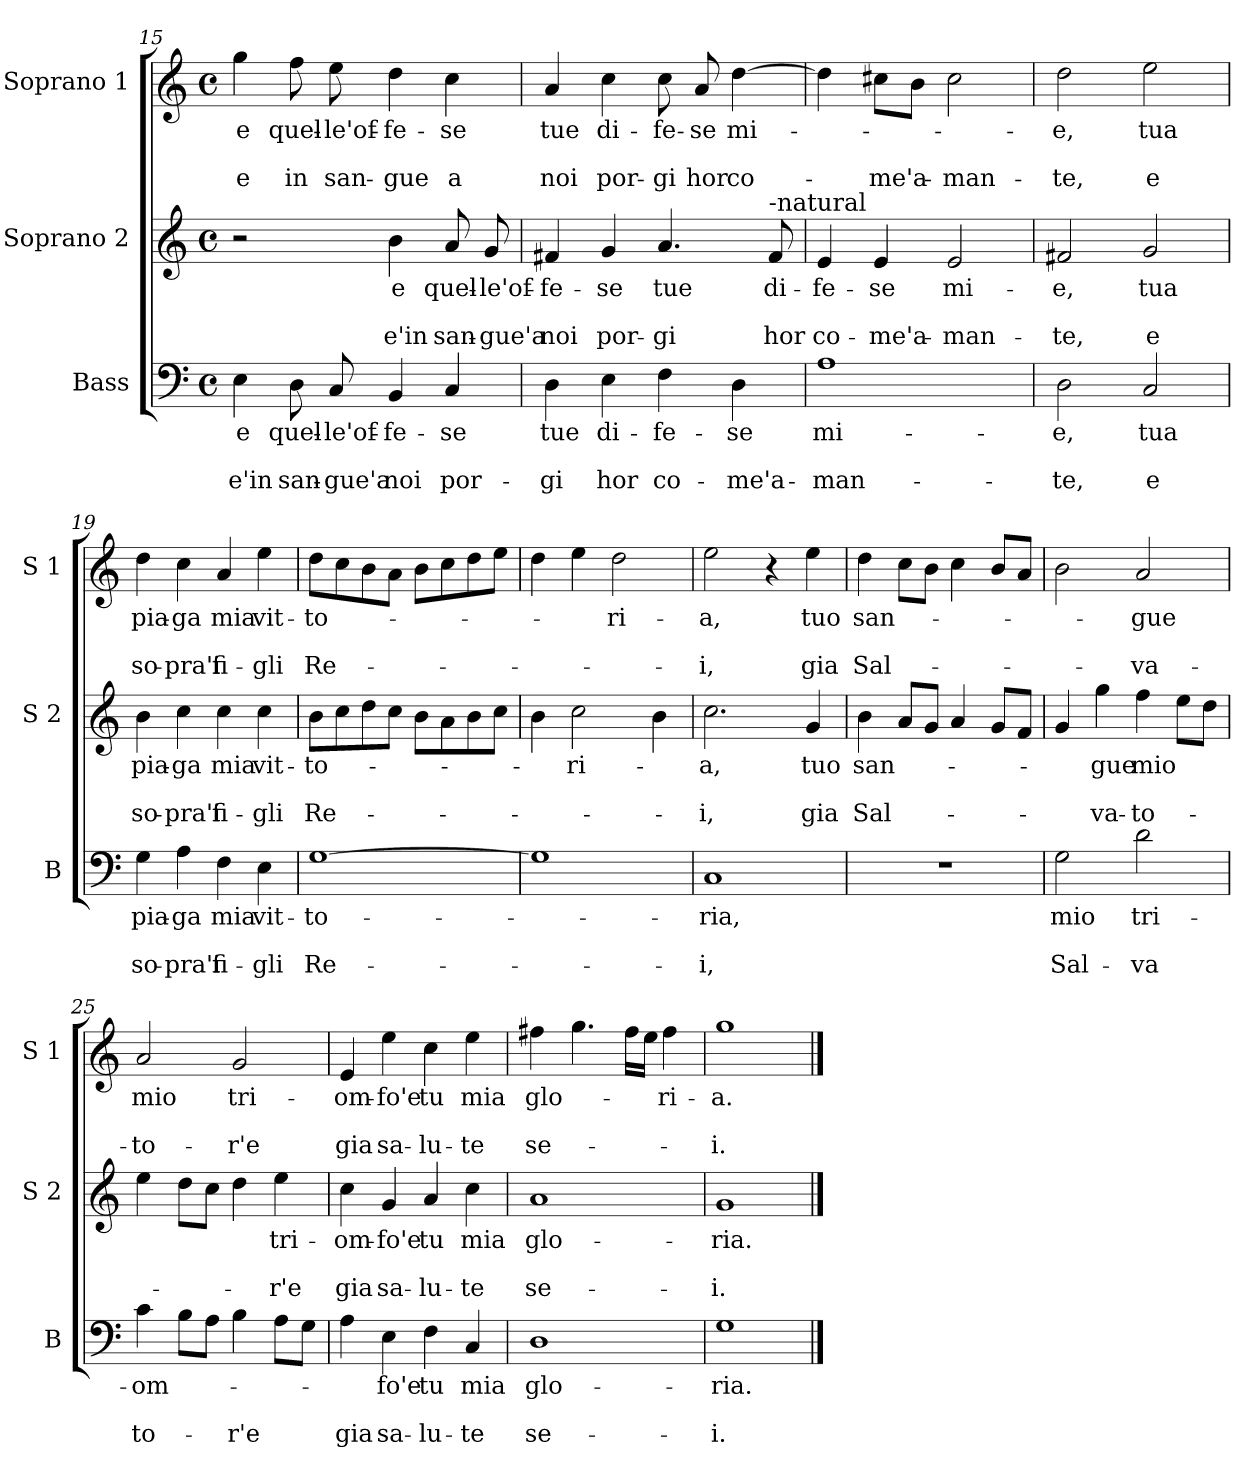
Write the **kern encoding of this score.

**kern	**text	**text	**text	**kern	**text	**text	**text	**kern	**text	**text	**text
*part3	*part3	*part3	*part3	*part2	*part2	*part2	*part2	*part1	*part1	*part1	*part1
*staff3	*staff3	*staff3	*staff3	*staff2	*staff2	*staff2	*staff2	*staff1	*staff1	*staff1	*staff1
*I"Bass	*	*	*	*I"Soprano 2	*	*	*	*I"Soprano 1	*	*	*
*I'B	*	*	*	*I'S 2	*	*	*	*I'S 1	*	*	*
*clefF4	*	*	*	*clefG2	*	*	*	*clefG2	*	*	*
*k[]	*	*	*	*k[]	*	*	*	*k[]	*	*	*
*C:	*	*	*	*C:	*	*	*	*C:	*	*	*
*M4/4	*	*	*	*M4/4	*	*	*	*M4/4	*	*	*
*met(c)	*	*	*	*met(c)	*	*	*	*met(c)	*	*	*
=15	=15	=15	=15	=15	=15	=15	=15	=15	=15	=15	=15
!	!LO:LY:b	!	!LO:LY:b	!	!	!	!	!	!LO:LY:b	!	!LO:LY:b
4E\	e	.	e'in	2r	.	.	.	4gg\	e	.	e
!	!LO:LY:b	!	!LO:LY:b	!	!	!	!	!	!LO:LY:b	!	!LO:LY:b
8D\	quel-	.	san-	.	.	.	.	8ff\	quel-	.	in
!	!LO:LY:b	!	!LO:LY:b	!	!	!	!	!	!LO:LY:b	!	!LO:LY:b
8C/	-le'of-	.	-gue'a	.	.	.	.	8ee\	-le'of-	.	san-
!	!LO:LY:b	!	!LO:LY:b	!	!LO:LY:b	!	!LO:LY:b	!	!LO:LY:b	!	!LO:LY:b
4BB/	-fe-	.	noi	4b\	e	.	e'in	4dd\	-fe-	.	-gue
!	!LO:LY:b	!	!LO:LY:b	!	!LO:LY:b	!	!LO:LY:b	!	!LO:LY:b	!	!LO:LY:b
4C/	-se	.	por-	8a/	quel-	.	san-	4cc\	-se	.	a
!	!	!	!	!	!LO:LY:b	!	!LO:LY:b	!	!	!	!
.	.	.	.	8g/	-le'of-	.	-gue'a	.	.	.	.
=16	=16	=16	=16	=16	=16	=16	=16	=16	=16	=16	=16
!	!LO:LY:b	!	!LO:LY:b	!	!LO:LY:b	!	!LO:LY:b	!	!LO:LY:b	!	!LO:LY:b
4D\	tue	.	-gi	4f#X/	-fe-	.	noi	4a/	tue	.	noi
!	!LO:LY:b	!	!LO:LY:b	!	!LO:LY:b	!	!LO:LY:b	!	!LO:LY:b	!	!LO:LY:b
4E\	di-	.	hor	4g/	-se	.	por-	4cc\	di-	.	por-
!	!LO:LY:b	!	!LO:LY:b	!	!LO:LY:b	!	!LO:LY:b	!	!LO:LY:b	!	!LO:LY:b
4F\	-fe-	.	co-	4.a/	tue	.	-gi	8cc\	-fe-	.	-gi
!	!	!	!	!	!	!	!	!	!LO:LY:b	!	!LO:LY:b
.	.	.	.	.	.	.	.	8a/	-se	.	hor
!	!LO:LY:b	!	!LO:LY:b	!	!	!	!	!	!LO:LY:b	!	!LO:LY:b
4D\	-se	.	-me'a-	.	.	.	.	[4dd\	mi-	.	co-
!	!	!	!	!LO:TX:a:t=-natural	!	!	!	!	!	!	!
!	!	!	!	!	!LO:LY:b	!	!LO:LY:b	!	!	!	!
.	.	.	.	8f#/	di-	.	hor	.	.	.	.
=17	=17	=17	=17	=17	=17	=17	=17	=17	=17	=17	=17
!	!LO:LY:b	!	!LO:LY:b	!	!LO:LY:b	!	!LO:LY:b	!	!	!	!
1A	mi-	.	-man-	4e/	-fe-	.	co-	4dd\]	.	.	.
!	!	!	!	!	!LO:LY:b	!	!LO:LY:b	!	!	!	!LO:LY:b
.	.	.	.	4e/	-se	.	-me'a-	8cc#X\L	.	.	-me'a-
.	.	.	.	.	.	.	.	8b\J	.	.	.
!	!	!	!	!	!LO:LY:b	!	!LO:LY:b	!	!	!	!LO:LY:b
.	.	.	.	2e/	mi-	.	-man-	2cc#\	.	.	-man-
=18	=18	=18	=18	=18	=18	=18	=18	=18	=18	=18	=18
!	!LO:LY:b	!	!LO:LY:b	!	!LO:LY:b	!	!LO:LY:b	!	!LO:LY:b	!	!LO:LY:b
2D\	-e,	.	-te,	2f#X/	-e,	.	-te,	2dd\	-e,	.	-te,
!	!LO:LY:b	!	!LO:LY:b	!	!LO:LY:b	!	!LO:LY:b	!	!LO:LY:b	!	!LO:LY:b
2C/	tua	.	e	2g/	tua	.	e	2ee\	tua	.	e
!!LO:LB:g=z
=19	=19	=19	=19	=19	=19	=19	=19	=19	=19	=19	=19
!	!LO:LY:b	!	!LO:LY:b	!	!LO:LY:b	!	!LO:LY:b	!	!LO:LY:b	!	!LO:LY:b
4G\	pia-	.	so-	4b\	pia-	.	so-	4dd\	pia-	.	so-
!	!LO:LY:b	!	!LO:LY:b	!	!LO:LY:b	!	!LO:LY:b	!	!LO:LY:b	!	!LO:LY:b
4A\	-ga	.	-pra'i	4cc\	-ga	.	-pra'i	4cc\	-ga	.	-pra'i
!	!LO:LY:b	!	!LO:LY:b	!	!LO:LY:b	!	!LO:LY:b	!	!LO:LY:b	!	!LO:LY:b
4F\	mia	.	fi-	4cc\	mia	.	fi-	4a/	mia	.	fi-
!	!LO:LY:b	!	!LO:LY:b	!	!LO:LY:b	!	!LO:LY:b	!	!LO:LY:b	!	!LO:LY:b
4E\	vit-	.	-gli	4cc\	vit-	.	-gli	4ee\	vit-	.	-gli
=20	=20	=20	=20	=20	=20	=20	=20	=20	=20	=20	=20
!	!LO:LY:b	!	!LO:LY:b	!	!LO:LY:b	!	!LO:LY:b	!	!LO:LY:b	!	!LO:LY:b
[1G	-to-	.	Re-	8b\L	-to-	.	Re-	8dd\L	-to-	.	Re-
.	.	.	.	8cc\	.	.	.	8cc\	.	.	.
.	.	.	.	8dd\	.	.	.	8b\	.	.	.
.	.	.	.	8cc\J	.	.	.	8a\J	.	.	.
.	.	.	.	8b\L	.	.	.	8b\L	.	.	.
.	.	.	.	8a\	.	.	.	8cc\	.	.	.
.	.	.	.	8b\	.	.	.	8dd\	.	.	.
.	.	.	.	8cc\J	.	.	.	8ee\J	.	.	.
=21	=21	=21	=21	=21	=21	=21	=21	=21	=21	=21	=21
1G]	.	.	.	4b\	.	.	.	4dd\	.	.	.
!	!	!	!	!	!LO:LY:b	!	!	!	!	!	!
.	.	.	.	2cc\	-ri-	.	.	4ee\	.	.	.
!	!	!	!	!	!	!	!	!	!LO:LY:b	!	!
.	.	.	.	.	.	.	.	2dd\	-ri-	.	.
.	.	.	.	4b\	.	.	.	.	.	.	.
=22	=22	=22	=22	=22	=22	=22	=22	=22	=22	=22	=22
!	!LO:LY:b	!	!LO:LY:b	!	!LO:LY:b	!	!LO:LY:b	!	!LO:LY:b	!	!LO:LY:b
1C	-ria,	.	-i,	2.cc\	-a,	.	-i,	2ee\	-a,	.	-i,
.	.	.	.	.	.	.	.	4r	.	.	.
!	!	!	!	!	!LO:LY:b	!	!LO:LY:b	!	!LO:LY:b	!	!LO:LY:b
.	.	.	.	4g/	tuo	.	gia	4ee\	tuo	.	gia
=23	=23	=23	=23	=23	=23	=23	=23	=23	=23	=23	=23
!	!	!	!	!	!LO:LY:b	!	!LO:LY:b	!	!LO:LY:b	!	!LO:LY:b
1r	.	.	.	4b\	san-	.	Sal-	4dd\	san-	.	Sal-
.	.	.	.	8a/L	.	.	.	8cc\L	.	.	.
.	.	.	.	8g/J	.	.	.	8b\J	.	.	.
.	.	.	.	4a/	.	.	.	4cc\	.	.	.
.	.	.	.	8g/L	.	.	.	8b/L	.	.	.
.	.	.	.	8f/J	.	.	.	8a/J	.	.	.
!!LO:LB:g=z
=24	=24	=24	=24	=24	=24	=24	=24	=24	=24	=24	=24
!	!LO:LY:b	!	!LO:LY:b	!	!	!	!	!	!	!	!
2G\	mio	.	Sal-	4g/	.	.	.	2b\	.	.	.
!	!	!	!	!	!LO:LY:b	!	!LO:LY:b	!	!	!	!
.	.	.	.	4gg\	-gue	.	-va-	.	.	.	.
!	!LO:LY:b	!	!LO:LY:b	!	!LO:LY:b	!	!LO:LY:b	!	!LO:LY:b	!	!LO:LY:b
2d\	tri-	.	-va	4ff\	mio	.	-to-	2a/	-gue	.	-va-
.	.	.	.	8ee\L	.	.	.	.	.	.	.
.	.	.	.	8dd\J	.	.	.	.	.	.	.
=25	=25	=25	=25	=25	=25	=25	=25	=25	=25	=25	=25
!	!LO:LY:b	!	!LO:LY:b	!	!	!	!	!	!LO:LY:b	!	!LO:LY:b
4c\	-om-	.	to-	4ee\	.	.	.	2a/	mio	.	-to-
8B\L	.	.	.	8dd\L	.	.	.	.	.	.	.
8A\J	.	.	.	8cc\J	.	.	.	.	.	.	.
!	!	!	!LO:LY:b	!	!	!	!	!	!LO:LY:b	!	!LO:LY:b
4B\	.	.	-r'e	4dd\	.	.	.	2g/	tri-	.	-r'e
!	!	!	!	!	!LO:LY:b	!	!LO:LY:b	!	!	!	!
8A\L	.	.	.	4ee\	tri-	.	-r'e	.	.	.	.
8G\J	.	.	.	.	.	.	.	.	.	.	.
=26	=26	=26	=26	=26	=26	=26	=26	=26	=26	=26	=26
!	!	!	!LO:LY:b	!	!LO:LY:b	!	!LO:LY:b	!	!LO:LY:b	!	!LO:LY:b
4A\	.	.	gia	4cc\	-om-	.	gia	4e/	-om-	.	gia
!	!LO:LY:b	!	!LO:LY:b	!	!LO:LY:b	!	!LO:LY:b	!	!LO:LY:b	!	!LO:LY:b
4E\	-fo'e	.	sa-	4g/	-fo'e	.	sa-	4ee\	-fo'e	.	sa-
!	!LO:LY:b	!	!LO:LY:b	!	!LO:LY:b	!	!LO:LY:b	!	!LO:LY:b	!	!LO:LY:b
4F\	tu	.	-lu-	4a/	tu	.	-lu-	4cc\	tu	.	-lu-
!	!LO:LY:b	!	!LO:LY:b	!	!LO:LY:b	!	!LO:LY:b	!	!LO:LY:b	!	!LO:LY:b
4C/	mia	.	-te	4cc\	mia	.	-te	4ee\	mia	.	-te
=27	=27	=27	=27	=27	=27	=27	=27	=27	=27	=27	=27
!	!LO:LY:b	!	!LO:LY:b	!	!LO:LY:b	!	!LO:LY:b	!	!LO:LY:b	!	!LO:LY:b
1D	glo-	.	se-	1a	glo-	.	se-	4ff#X\	glo-	.	se-
.	.	.	.	.	.	.	.	4.gg\	.	.	.
.	.	.	.	.	.	.	.	16ff#\LL	.	.	.
.	.	.	.	.	.	.	.	16ee\JJ	.	.	.
!	!	!	!	!	!	!	!	!	!LO:LY:b	!	!
.	.	.	.	.	.	.	.	4ff#\	-ri-	.	.
=28	=28	=28	=28	=28	=28	=28	=28	=28	=28	=28	=28
!	!LO:LY:b	!	!LO:LY:b	!	!LO:LY:b	!	!LO:LY:b	!	!LO:LY:b	!	!LO:LY:b
1G	-ria.	.	-i.	1g	-ria.	.	-i.	1gg	-a.	.	-i.
==	==	==	==	==	==	==	==	==	==	==	==
*-	*-	*-	*-	*-	*-	*-	*-	*-	*-	*-	*-
